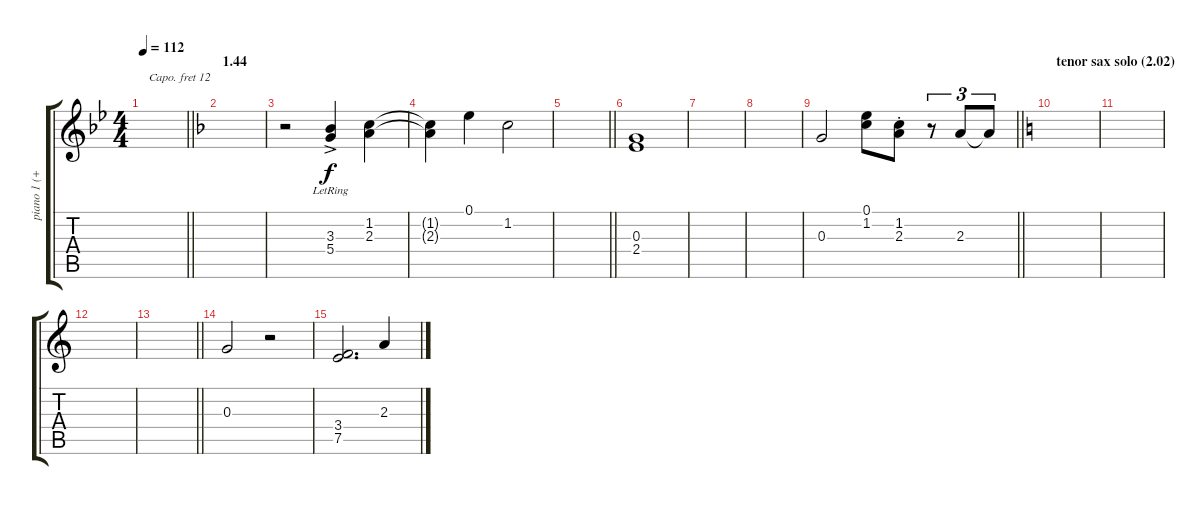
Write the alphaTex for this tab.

\track ("piano 1 (+12)" "piano 1 (+") {instrument acousticgrandpiano}
\staff {score tabs}
\capo 12
\tuning (E4 B3 G3 D3 A2 E2) {hide}
\ts (4 4)
\tempo 112
\clef g2
\barLineRight lightlight
\ks bb
|
\section ("" "1.44")
\ks f
|
r.2 (3.3{ac} 5.4{ac lr}).4 (1.2 2.3).4 |
(1.2{t} 2.3{t}).4 0.1.4 1.2.2 |
\barLineRight lightlight
|
(0.3 2.4).1 |
|
|
\barLineRight lightlight
0.3.2 (0.1 1.2).8 (1.2{st} 2.3{st}).8 r.8{tu (3 2)} 2.3.8{tu (3 2)} 2.3{t}.8{tu (3 2)} |
\section ("" "tenor sax solo (2.02)")
\ks c
|
|
|
\barLineRight lightlight
|
0.3.2 r.2 |
(3.4 7.5).2{d} 2.3.4
